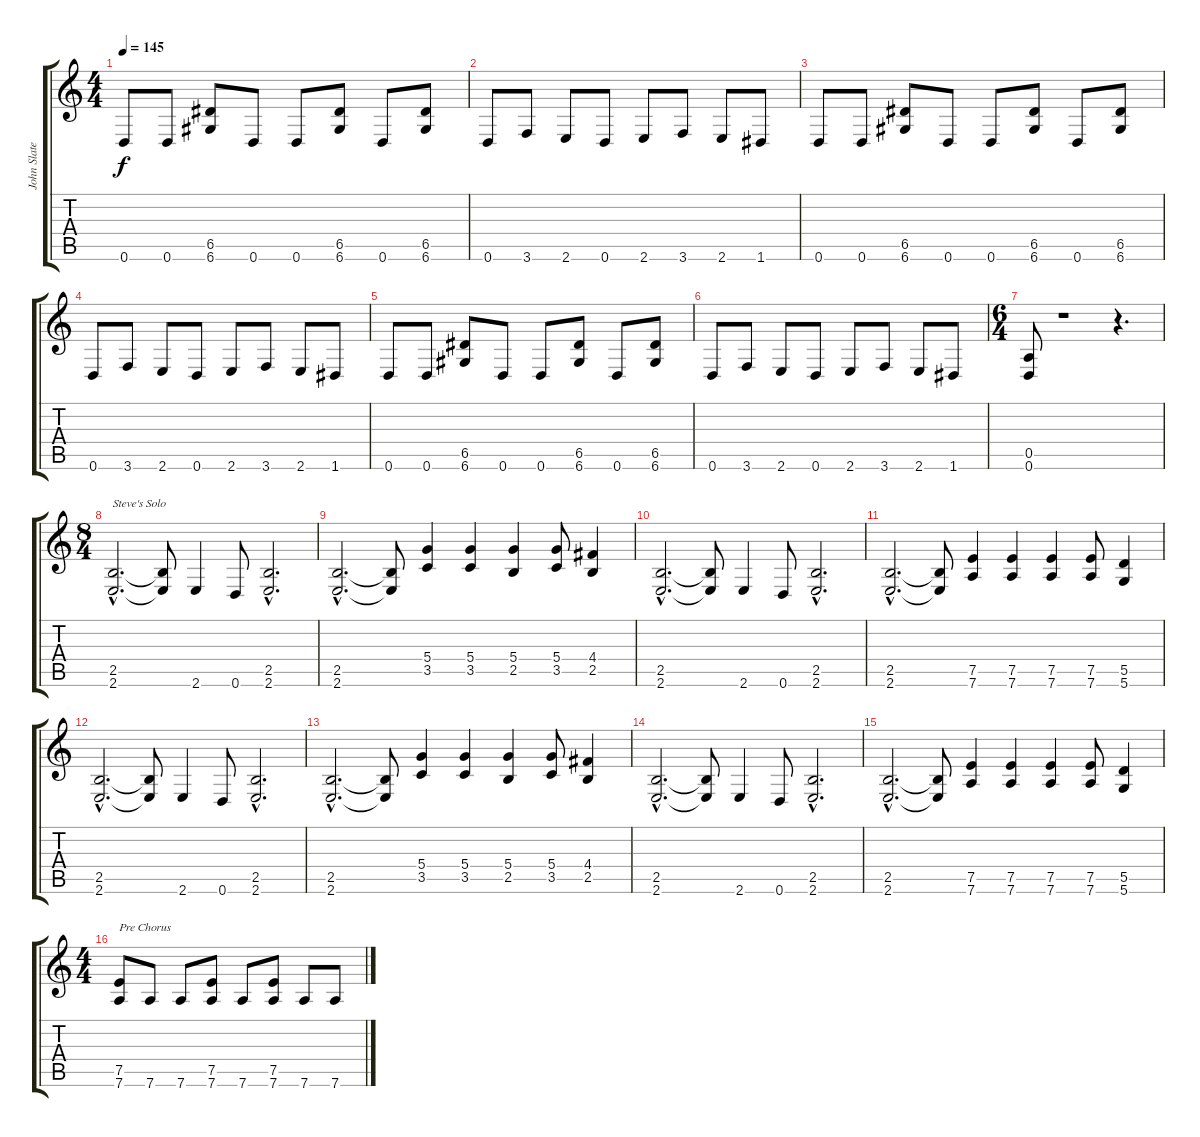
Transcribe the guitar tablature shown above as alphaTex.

\track ("John Slater" "John Slate") {instrument distortionguitar}
\staff {score tabs}
\tuning (E4 B3 G3 D3 A2 D2) {hide}
\ts (4 4)
\tempo 145
\clef g2
\ks c
0.6.8{dy f} 0.6.8 (6.5 6.6).8 0.6.8 0.6.8 (6.5 6.6).8 0.6.8 (6.5 6.6).8 |
0.6.8 3.6.8 2.6.8 0.6.8 2.6.8 3.6.8 2.6.8 1.6.8 |
0.6.8 0.6.8 (6.5 6.6).8 0.6.8 0.6.8 (6.5 6.6).8 0.6.8 (6.5 6.6).8 |
0.6.8 3.6.8 2.6.8 0.6.8 2.6.8 3.6.8 2.6.8 1.6.8 |
0.6.8 0.6.8 (6.5 6.6).8 0.6.8 0.6.8 (6.5 6.6).8 0.6.8 (6.5 6.6).8 |
0.6.8 3.6.8 2.6.8 0.6.8 2.6.8 3.6.8 2.6.8 1.6.8 |
\ts (6 4)
(0.5 0.6).8 r.1 r.4{d} |
\ts (8 4)
(2.5{hac} 2.6{hac}).2{d txt "Steve's Solo"} (2.5{t} 2.6{t}).8 2.6.4 0.6.8 (2.5{hac} 2.6{hac}).2{d} |
(2.5{hac} 2.6{hac}).2{d} (2.5{t} 2.6{t}).8 (5.4 3.5).4 (5.4 3.5).4 (5.4 2.5).4 (5.4 3.5).8 (4.4 2.5).4 |
(2.5{hac} 2.6{hac}).2{d} (2.5{t} 2.6{t}).8 2.6.4 0.6.8 (2.5{hac} 2.6{hac}).2{d} |
(2.5{hac} 2.6{hac}).2{d} (2.5{t} 2.6{t}).8 (7.5 7.6).4 (7.5 7.6).4 (7.5 7.6).4 (7.5 7.6).8 (5.5 5.6).4 |
(2.5{hac} 2.6{hac}).2{d} (2.5{t} 2.6{t}).8 2.6.4 0.6.8 (2.5{hac} 2.6{hac}).2{d} |
(2.5{hac} 2.6{hac}).2{d} (2.5{t} 2.6{t}).8 (5.4 3.5).4 (5.4 3.5).4 (5.4 2.5).4 (5.4 3.5).8 (4.4 2.5).4 |
(2.5{hac} 2.6{hac}).2{d} (2.5{t} 2.6{t}).8 2.6.4 0.6.8 (2.5{hac} 2.6{hac}).2{d} |
(2.5{hac} 2.6{hac}).2{d} (2.5{t} 2.6{t}).8 (7.5 7.6).4 (7.5 7.6).4 (7.5 7.6).4 (7.5 7.6).8 (5.5 5.6).4 |
\ts (4 4)
(7.5 7.6).8{txt "Pre Chorus"} 7.6.8 7.6.8 (7.5 7.6).8 7.6.8 (7.5 7.6).8 7.6.8 7.6.8
